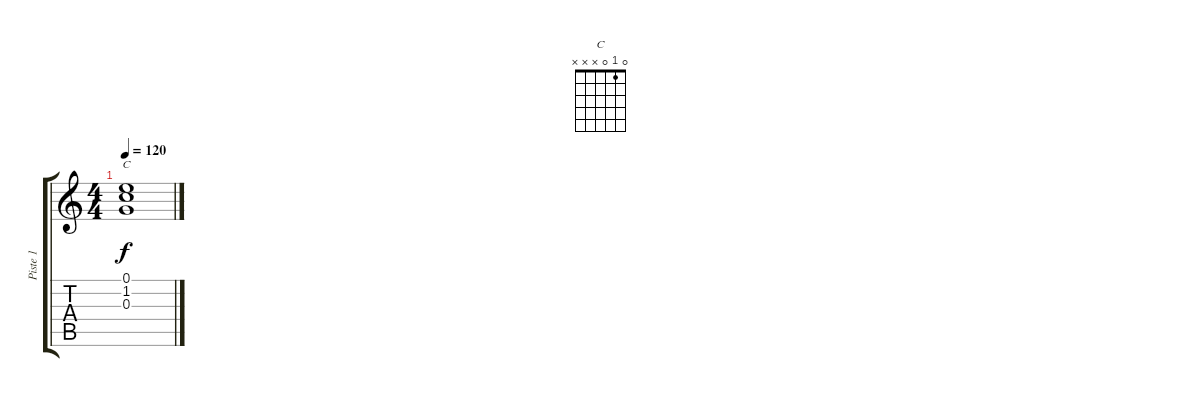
\track ("Piste 1" "Piste 1") {instrument acousticguitarnylon}
\staff {score tabs}
\tuning (E4 B3 G3 D3 A2 E2) {hide}
\chord ("C" 0 1 0 x x x)
\ts (4 4)
\tempo 120
\clef g2
\ks c
(0.1 1.2 0.3).1{ch "C" dy f}
